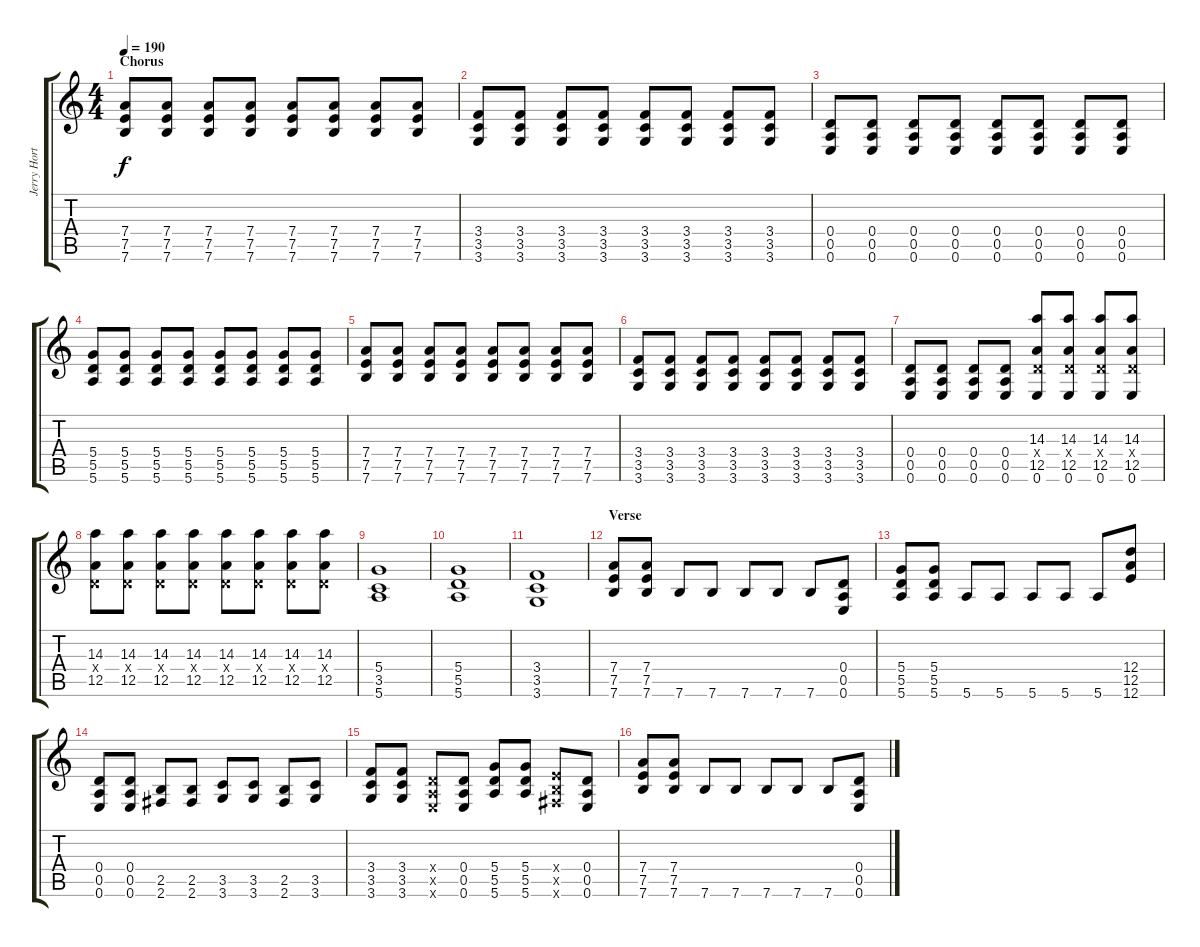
\track ("Jerry Horton guitar 1" "Jerry Hort") {instrument overdrivenguitar}
\staff {score tabs}
\tuning (E4 B3 G3 D3 A2 E2) {hide}
\ts (4 4)
\section ("" "Chorus")
\tempo 190
\clef g2
\ks c
(7.4 7.5 7.6).8{dy f} (7.4 7.5 7.6).8 (7.4 7.5 7.6).8 (7.4 7.5 7.6).8 (7.4 7.5 7.6).8 (7.4 7.5 7.6).8 (7.4 7.5 7.6).8 (7.4 7.5 7.6).8 |
(3.4 3.5 3.6).8 (3.4 3.5 3.6).8 (3.4 3.5 3.6).8 (3.4 3.5 3.6).8 (3.4 3.5 3.6).8 (3.4 3.5 3.6).8 (3.4 3.5 3.6).8 (3.4 3.5 3.6).8 |
(0.4 0.5 0.6).8 (0.4 0.5 0.6).8 (0.4 0.5 0.6).8 (0.4 0.5 0.6).8 (0.4 0.5 0.6).8 (0.4 0.5 0.6).8 (0.4 0.5 0.6).8 (0.4 0.5 0.6).8 |
(5.4 5.5 5.6).8 (5.4 5.5 5.6).8 (5.4 5.5 5.6).8 (5.4 5.5 5.6).8 (5.4 5.5 5.6).8 (5.4 5.5 5.6).8 (5.4 5.5 5.6).8 (5.4 5.5 5.6).8 |
(7.4 7.5 7.6).8 (7.4 7.5 7.6).8 (7.4 7.5 7.6).8 (7.4 7.5 7.6).8 (7.4 7.5 7.6).8 (7.4 7.5 7.6).8 (7.4 7.5 7.6).8 (7.4 7.5 7.6).8 |
(3.4 3.5 3.6).8 (3.4 3.5 3.6).8 (3.4 3.5 3.6).8 (3.4 3.5 3.6).8 (3.4 3.5 3.6).8 (3.4 3.5 3.6).8 (3.4 3.5 3.6).8 (3.4 3.5 3.6).8 |
(0.4 0.5 0.6).8 (0.4 0.5 0.6).8 (0.4 0.5 0.6).8 (0.4 0.5 0.6).8 (14.3 0.4{x} 12.5 0.6).8 (14.3 0.4{x} 12.5 0.6).8 (14.3 0.4{x} 12.5 0.6).8 (14.3 0.4{x} 12.5 0.6).8 |
(14.3 0.4{x} 12.5).8 (14.3 0.4{x} 12.5).8 (14.3 0.4{x} 12.5).8 (14.3 0.4{x} 12.5).8 (14.3 0.4{x} 12.5).8 (14.3 0.4{x} 12.5).8 (14.3 0.4{x} 12.5).8 (14.3 0.4{x} 12.5).8 |
(5.4 3.5 5.6).1 |
(5.4 5.5 5.6).1 |
(3.4 3.5 3.6).1 |
\section ("" "Verse")
(7.4 7.5 7.6).8 (7.4 7.5 7.6).8 7.6.8 7.6.8 7.6.8 7.6.8 7.6.8 (0.4 0.5 0.6).8 |
(5.4 5.5 5.6).8 (5.4 5.5 5.6).8 5.6.8 5.6.8 5.6.8 5.6.8 5.6.8 (12.4 12.5 12.6).8 |
(0.4 0.5 0.6).8 (0.4 0.5 0.6).8 (2.5 2.6).8 (2.5 2.6).8 (3.5 3.6).8 (3.5 3.6).8 (2.5 2.6).8 (3.5 3.6).8 |
(3.4 3.5 3.6).8 (3.4 3.5 3.6).8 (0.4{x} 0.5{x} 0.6{x}).8 (0.4 0.5 0.6).8 (5.4 5.5 5.6).8 (5.4 5.5 5.6).8 (2.4{x} 2.5{x} 2.6{x}).8 (0.4 0.5 0.6).8 |
(7.4 7.5 7.6).8 (7.4 7.5 7.6).8 7.6.8 7.6.8 7.6.8 7.6.8 7.6.8 (0.4 0.5 0.6).8
